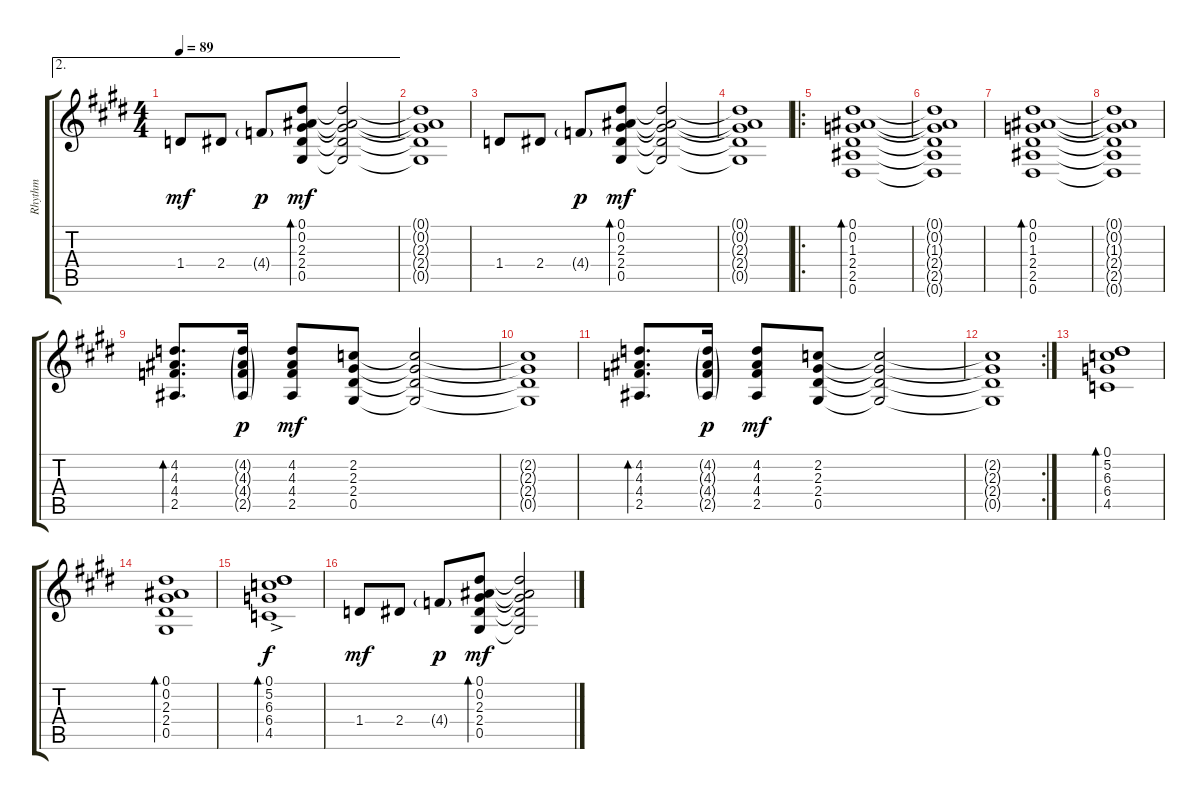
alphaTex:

\track ("Rhythm" "Rhythm") {instrument acousticguitarsteel}
\staff {score tabs}
\tuning (Eb4 Bb3 Gb3 Db3 Ab2 Eb2) {hide}
\ae 2
\ts (4 4)
\tempo 89
\clef g2
\ks e
1.4.8{dy mf} 2.4.8 4.4{g}.8{dy p} (0.1 0.2 2.3 2.4 0.5).8{bd 30 dy mf} (0.1{t} 0.2{t} 2.3{t} 2.4{t} 0.5{t}).2 |
\ks c#minor
(0.1{t} 0.2{t} 2.3{t} 2.4{t} 0.5{t}).1 |
1.4.8 2.4.8 4.4{g}.8{dy p} (0.1 0.2 2.3 2.4 0.5).8{bd 30 dy mf} (0.1{t} 0.2{t} 2.3{t} 2.4{t} 0.5{t}).2 |
(0.1{t} 0.2{t} 2.3{t} 2.4{t} 0.5{t}).1 |
\ro
\ks e
(0.1 0.2 1.3 2.4 2.5 0.6).1{bd 30} |
\ks c#minor
(0.1{t} 0.2{t} 1.3{t} 2.4{t} 2.5{t} 0.6{t}).1 |
(0.1 0.2 1.3 2.4 2.5 0.6).1{bd 30} |
(0.1{t} 0.2{t} 1.3{t} 2.4{t} 2.5{t} 0.6{t}).1 |
\ks e
(4.2 4.3 4.4 2.5).8{d bd 30} (4.2{g} 4.3{g} 4.4{g} 2.5{g}).16{dy p} (4.2 4.3 4.4 2.5).8{dy mf} (2.2 2.3 2.4 0.5).8 (2.2{t} 2.3{t} 2.4{t} 0.5{t}).2 |
\ks c#minor
(2.2{t} 2.3{t} 2.4{t} 0.5{t}).1 |
(4.2 4.3 4.4 2.5).8{d bd 30} (4.2{g} 4.3{g} 4.4{g} 2.5{g}).16{dy p} (4.2 4.3 4.4 2.5).8{dy mf} (2.2 2.3 2.4 0.5).8 (2.2{t} 2.3{t} 2.4{t} 0.5{t}).2 |
\rc 2
(2.2{t} 2.3{t} 2.4{t} 0.5{t}).1 |
\ks e
(0.1 5.2 6.3 6.4 4.5).1{bd 30} |
\ks c#minor
(0.1 0.2 2.3 2.4 0.5).1{bd 30} |
(0.1{ac} 5.2{ac} 6.3{ac} 6.4{ac} 4.5{ac}).1{bd 30 dy f} |
1.4.8{dy mf} 2.4.8 4.4{g}.8{dy p} (0.1 0.2 2.3 2.4 0.5).8{bd 30 dy mf} (0.1{t} 0.2{t} 2.3{t} 2.4{t} 0.5{t}).2
